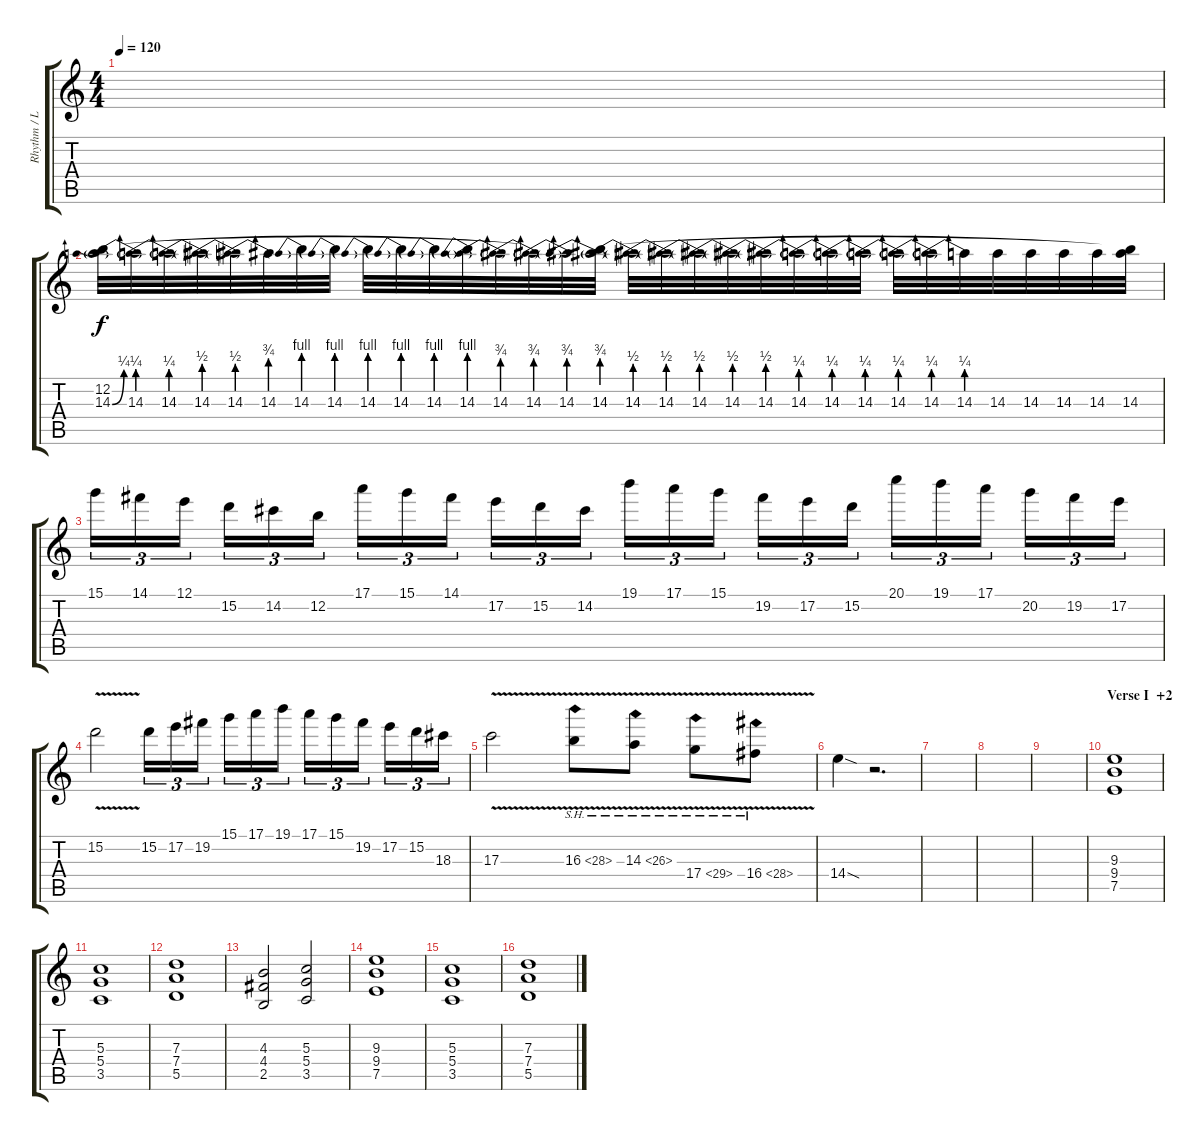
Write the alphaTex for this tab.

\track ("Rhythm / Lead" "Rhythm / L") {instrument overdrivenguitar}
\staff {score tabs}
\tuning (E4 B3 G3 D3 A2 E2) {hide}
\ts (4 4)
\tempo 120
\clef g2
\ks c
|
(12.2 14.3{be (bend 0 0 60 1)}).32 14.3{be (prebend 0 1 60 1)}.32 14.3{be (prebend 0 1 60 1)}.32 14.3{be (prebend 0 2 60 2)}.32 14.3{be (prebend 0 2 60 2)}.32 14.3{be (prebend 0 3 60 3)}.32 14.3{be (prebend 0 4 60 4)}.32 14.3{be (prebend 0 4 60 4)}.32 14.3{be (prebend 0 4 60 4)}.32 14.3{be (prebend 0 4 60 4)}.32 14.3{be (prebend 0 4 60 4)}.32 14.3{be (prebend 0 4 60 4)}.32 14.3{be (prebend 0 3 60 3)}.32 14.3{be (prebend 0 3 60 3)}.32 14.3{be (prebend 0 3 60 3)}.32 (12.2{t} 14.3{be (prebend 0 3 60 3)}).32 14.3{be (prebend 0 2 60 2)}.32 14.3{be (prebend 0 2 60 2)}.32 14.3{be (prebend 0 2 60 2)}.32 14.3{be (prebend 0 2 60 2)}.32 14.3{be (prebend 0 2 60 2)}.32 14.3{be (prebend 0 1 60 1)}.32 14.3{be (prebend 0 1 60 1)}.32 14.3{be (prebend 0 1 60 1)}.32 14.3{be (prebend 0 1 60 1)}.32 14.3{be (prebend 0 1 60 1)}.32 14.3{be (prebend 0 1 60 1)}.32 14.3.32 14.3.32 14.3.32 14.3.32 (12.2{t} 14.3).32 |
15.1.16{tu (3 2)} 14.1.16{tu (3 2)} 12.1.16{tu (3 2)} 15.2.16{tu (3 2)} 14.2.16{tu (3 2)} 12.2.16{tu (3 2)} 17.1.16{tu (3 2)} 15.1.16{tu (3 2)} 14.1.16{tu (3 2)} 17.2.16{tu (3 2)} 15.2.16{tu (3 2)} 14.2.16{tu (3 2)} 19.1.16{tu (3 2)} 17.1.16{tu (3 2)} 15.1.16{tu (3 2)} 19.2.16{tu (3 2)} 17.2.16{tu (3 2)} 15.2.16{tu (3 2)} 20.1.16{tu (3 2)} 19.1.16{tu (3 2)} 17.1.16{tu (3 2)} 20.2.16{tu (3 2)} 19.2.16{tu (3 2)} 17.2.16{tu (3 2)} |
15.2{v}.2 15.2.16{tu (3 2)} 17.2.16{tu (3 2)} 19.2.16{tu (3 2)} 15.1.16{tu (3 2)} 17.1.16{tu (3 2)} 19.1.16{tu (3 2)} 17.1.16{tu (3 2)} 15.1.16{tu (3 2)} 19.2.16{tu (3 2)} 17.2.16{tu (3 2)} 15.2.16{tu (3 2)} 18.3.16{tu (3 2)} |
17.3{v}.2 16.3{sh 12 v}.8 14.3{sh 12 v}.8 17.4{sh 12 v}.8 16.4{sh 12 v}.8 |
14.4{sod}.4 r.2{d} |
|
|
|
\section ("" "Verse I  +2")
(9.3 9.4 7.5).1{volume 10 instrument overdrivenguitar} |
(5.3 5.4 3.5).1 |
(7.3 7.4 5.5).1 |
(4.3 4.4 2.5).2 (5.3 5.4 3.5).2 |
(9.3 9.4 7.5).1{volume 10 instrument overdrivenguitar} |
(5.3 5.4 3.5).1 |
(7.3 7.4 5.5).1
